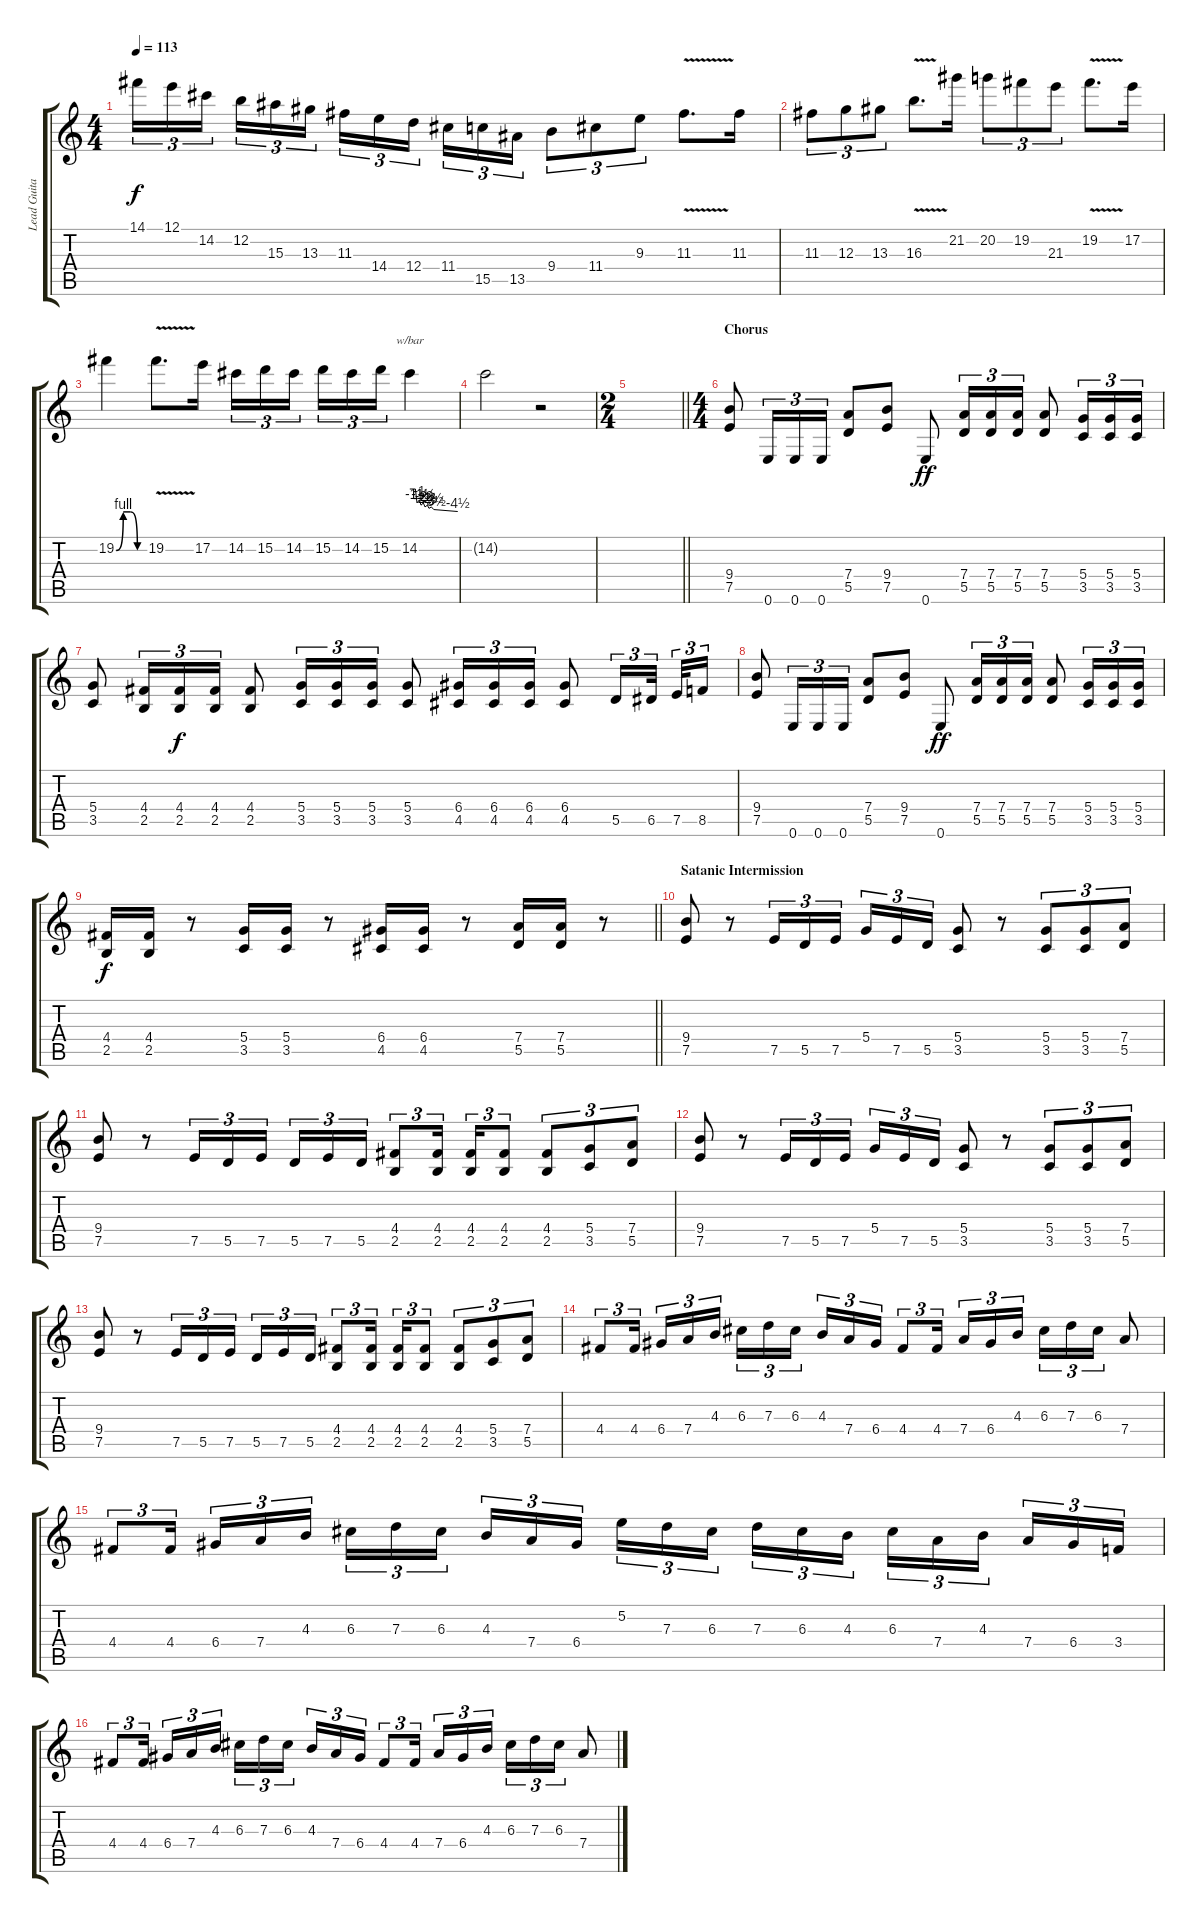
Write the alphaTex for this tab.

\track ("Lead Guitar" "Lead Guita") {instrument distortionguitar}
\staff {score tabs}
\tuning (E4 B3 G3 D3 A2 E2) {hide}
\ts (4 4)
\tempo 113
\clef g2
\ks c
14.1.16{tu (3 2) dy f} 12.1.16{tu (3 2)} 14.2.16{tu (3 2) beam splitsecondary} 12.2.16{tu (3 2)} 15.3.16{tu (3 2)} 13.3.16{tu (3 2)} 11.3.16{tu (3 2)} 14.4.16{tu (3 2)} 12.4.16{tu (3 2) beam splitsecondary} 11.4.16{tu (3 2)} 15.5.16{tu (3 2)} 13.5.16{tu (3 2)} 9.4.8{tu (3 2)} 11.4.8{tu (3 2)} 9.3.8{tu (3 2)} 11.3{v}.8{d} 11.3.16 |
11.3.8{tu (3 2)} 12.3.8{tu (3 2)} 13.3.8{tu (3 2)} 16.3{v}.8{d} 21.2.16 20.2.8{tu (3 2)} 19.2.8{tu (3 2)} 21.3.8{tu (3 2)} 19.2{v}.8{d} 17.2.16 |
19.2{be (custom 0 0 15 4 30 4 45 0 60 0)}.4 19.2{v}.8{d} 17.2.16 14.2.16{tu (3 2)} 15.2.16{tu (3 2)} 14.2.16{tu (3 2) beam splitsecondary} 15.2.16{tu (3 2)} 14.2.16{tu (3 2)} 15.2.16{tu (3 2)} 14.2.4{tbe (custom default 0 0 7 0 9 -6 12 -4 14 -8 17 -6 19 -10 22 -8 24 -12 27 -10 30 -14 60 -18)} |
14.2{t}.2 r.2 |
\ts (2 4)
\barLineRight lightlight
|
\ts (4 4)
\section ("" "Chorus")
(9.4 7.5).8 0.6.16{tu (3 2)} 0.6.16{tu (3 2)} 0.6.16{tu (3 2)} (7.4 5.5).8 (9.4 7.5).8 0.6.8{dy ff} (7.4 5.5).16{tu (3 2)} (7.4 5.5).16{tu (3 2)} (7.4 5.5).16{tu (3 2)} (7.4 5.5).8 (5.4 3.5).16{tu (3 2)} (5.4 3.5).16{tu (3 2)} (5.4 3.5).16{tu (3 2)} |
(5.4 3.5).8 (4.4 2.5).16{tu (3 2)} (4.4 2.5).16{tu (3 2) dy f} (4.4 2.5).16{tu (3 2)} (4.4 2.5).8 (5.4 3.5).16{tu (3 2)} (5.4 3.5).16{tu (3 2)} (5.4 3.5).16{tu (3 2)} (5.4 3.5).8 (6.4 4.5).16{tu (3 2)} (6.4 4.5).16{tu (3 2)} (6.4 4.5).16{tu (3 2)} (6.4 4.5).8 5.5.16{tu (3 2)} 6.5.32{tu (3 2) beam splitsecondary} 7.5.32{tu (3 2)} 8.5.16{tu (3 2)} |
(9.4 7.5).8 0.6.16{tu (3 2)} 0.6.16{tu (3 2)} 0.6.16{tu (3 2)} (7.4 5.5).8 (9.4 7.5).8 0.6.8{dy ff} (7.4 5.5).16{tu (3 2)} (7.4 5.5).16{tu (3 2)} (7.4 5.5).16{tu (3 2)} (7.4 5.5).8 (5.4 3.5).16{tu (3 2)} (5.4 3.5).16{tu (3 2)} (5.4 3.5).16{tu (3 2)} |
\barLineRight lightlight
(4.4 2.5).16{dy f} (4.4 2.5).16 r.8 (5.4 3.5).16 (5.4 3.5).16 r.8 (6.4 4.5).16 (6.4 4.5).16 r.8 (7.4 5.5).16 (7.4 5.5).16 r.8 |
\section ("" "Satanic Intermission")
(9.4 7.5).8 r.8 7.5.16{tu (3 2)} 5.5.16{tu (3 2)} 7.5.16{tu (3 2) beam splitsecondary} 5.4.16{tu (3 2)} 7.5.16{tu (3 2)} 5.5.16{tu (3 2)} (5.4 3.5).8 r.8 (5.4 3.5).8{tu (3 2)} (5.4 3.5).8{tu (3 2)} (7.4 5.5).8{tu (3 2)} |
(9.4 7.5).8 r.8 7.5.16{tu (3 2)} 5.5.16{tu (3 2)} 7.5.16{tu (3 2) beam splitsecondary} 5.5.16{tu (3 2)} 7.5.16{tu (3 2)} 5.5.16{tu (3 2)} (4.4 2.5).8{tu (3 2)} (4.4 2.5).16{tu (3 2) beam splitsecondary} (4.4 2.5).16{tu (3 2)} (4.4 2.5).8{tu (3 2)} (4.4 2.5).8{tu (3 2)} (5.4 3.5).8{tu (3 2)} (7.4 5.5).8{tu (3 2)} |
(9.4 7.5).8 r.8 7.5.16{tu (3 2)} 5.5.16{tu (3 2)} 7.5.16{tu (3 2) beam splitsecondary} 5.4.16{tu (3 2)} 7.5.16{tu (3 2)} 5.5.16{tu (3 2)} (5.4 3.5).8 r.8 (5.4 3.5).8{tu (3 2)} (5.4 3.5).8{tu (3 2)} (7.4 5.5).8{tu (3 2)} |
(9.4 7.5).8 r.8 7.5.16{tu (3 2)} 5.5.16{tu (3 2)} 7.5.16{tu (3 2) beam splitsecondary} 5.5.16{tu (3 2)} 7.5.16{tu (3 2)} 5.5.16{tu (3 2)} (4.4 2.5).8{tu (3 2)} (4.4 2.5).16{tu (3 2) beam splitsecondary} (4.4 2.5).16{tu (3 2)} (4.4 2.5).8{tu (3 2)} (4.4 2.5).8{tu (3 2)} (5.4 3.5).8{tu (3 2)} (7.4 5.5).8{tu (3 2)} |
4.4.8{tu (3 2)} 4.4.16{tu (3 2) beam splitsecondary} 6.4.16{tu (3 2)} 7.4.16{tu (3 2)} 4.3.16{tu (3 2)} 6.3.16{tu (3 2)} 7.3.16{tu (3 2)} 6.3.16{tu (3 2) beam splitsecondary} 4.3.16{tu (3 2)} 7.4.16{tu (3 2)} 6.4.16{tu (3 2)} 4.4.8{tu (3 2)} 4.4.16{tu (3 2) beam splitsecondary} 7.4.16{tu (3 2)} 6.4.16{tu (3 2)} 4.3.16{tu (3 2)} 6.3.16{tu (3 2)} 7.3.16{tu (3 2)} 6.3.16{tu (3 2)} 7.4.8 |
4.4.8{tu (3 2)} 4.4.16{tu (3 2) beam splitsecondary} 6.4.16{tu (3 2)} 7.4.16{tu (3 2)} 4.3.16{tu (3 2)} 6.3.16{tu (3 2)} 7.3.16{tu (3 2)} 6.3.16{tu (3 2) beam splitsecondary} 4.3.16{tu (3 2)} 7.4.16{tu (3 2)} 6.4.16{tu (3 2)} 5.2.16{tu (3 2)} 7.3.16{tu (3 2)} 6.3.16{tu (3 2) beam splitsecondary} 7.3.16{tu (3 2)} 6.3.16{tu (3 2)} 4.3.16{tu (3 2)} 6.3.16{tu (3 2)} 7.4.16{tu (3 2)} 4.3.16{tu (3 2) beam splitsecondary} 7.4.16{tu (3 2)} 6.4.16{tu (3 2)} 3.4.16{tu (3 2)} |
4.4.8{tu (3 2)} 4.4.16{tu (3 2) beam splitsecondary} 6.4.16{tu (3 2)} 7.4.16{tu (3 2)} 4.3.16{tu (3 2)} 6.3.16{tu (3 2)} 7.3.16{tu (3 2)} 6.3.16{tu (3 2) beam splitsecondary} 4.3.16{tu (3 2)} 7.4.16{tu (3 2)} 6.4.16{tu (3 2)} 4.4.8{tu (3 2)} 4.4.16{tu (3 2) beam splitsecondary} 7.4.16{tu (3 2)} 6.4.16{tu (3 2)} 4.3.16{tu (3 2)} 6.3.16{tu (3 2)} 7.3.16{tu (3 2)} 6.3.16{tu (3 2)} 7.4.8
